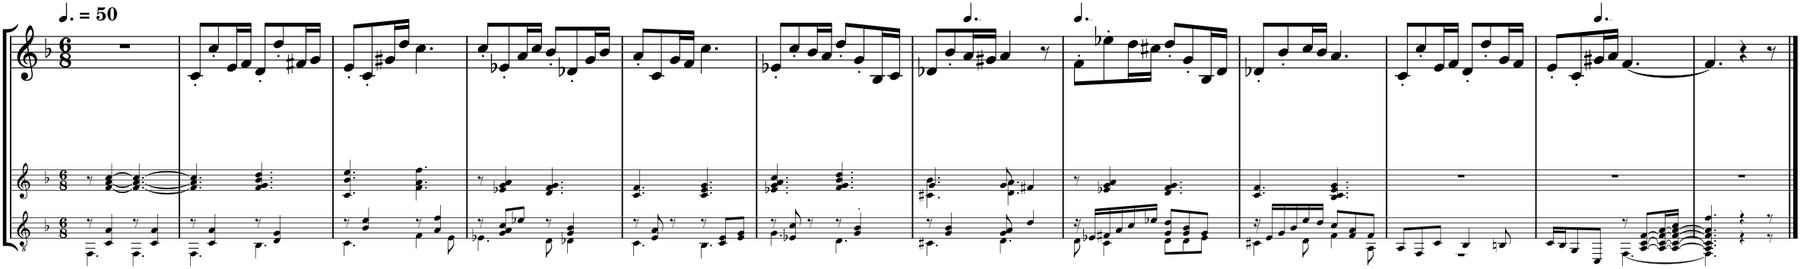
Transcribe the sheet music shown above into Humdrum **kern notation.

**kern	**kern	**kern
*part3	*part2	*part1
*staff3	*staff2	*staff1
*I"Guitarra clásica	*I"Soprano	*I"Clarinete en Sib
*	*	*I'Cl
*stria5	*stria5	*
*clefGv2	*clefG2	*clefG2
*	*	*Trd1c2
*k[b-]	*k[b-]	*k[b-]
*M6/8	*M6/8	*M6/8
*MM75	*MM75	*MM75
=1	=1	=1
*^	*	*
8r	4.FF\	8r	2.r
4C/ 4A/	.	[4f/ [4a/ [4cc/	.
8r	4.FF\	4.f/_ 4.a/_ 4.cc/_	.
4C/ 4A/	.	.	.
=2	=2	=2	=2
8r	4.FF\	4.f/] 4.a/] 4.cc/]	8c'/L
4C/ 4A/	.	.	8cc'/
.	.	.	16e/L
.	.	.	16f/JJ
8r	4.BB-\	4.f/ 4.g/ 4.b-/ 4.dd/	8d'/L
4D/ 4G/	.	.	8dd'/
.	.	.	16f#X/L
.	.	.	16g/JJ
=3	=3	=3	=3
8r	4.C\	4.c/ 4.b-/ 4.ee/	8e'/L
4B-/ 4e/	.	.	8c'/
.	.	.	16g#X/L
.	.	.	16dd/JJ
8r	4F\	4.f\ 4.a\ 4.ff\	4.cc\
4A/ 4f/	.	.	.
.	8E\	.	.
=4	=4	=4	=4
8r	4.E-X\	8r	8cc'/L
8G/ 8A/ 8c/L	.	4e-X/ 4g/ 4a/	8e-X'/
8e-X/J	.	.	16a/L
.	.	.	16cc/JJ
8r	8D\	4.d/ 4.f/ 4.g/	8b-'/L
4G/ 4B-/	4D-X\	.	8d-X'/
.	.	.	16g/L
.	.	.	16b-/JJ
=5	=5	=5	=5
8r	4.C\	4.c/ 4.f/	8a'/L
8E/ 8A/	.	.	8c/
8r	.	.	16g/L
.	.	.	16f/JJ
8r	4.BB-\	4.c/ 4.e/ 4.g/	4.cc\
8C/ 8E/L	.	.	.
8E/ 8G/J	.	.	.
=6	=6	=6	=6
8r	4.G\	4.e-X/ 4.g/ 4.a/ 4.cc/	8e-X'/L
8E-X/ 8c/	.	.	8cc'/
8r	.	.	16b-/L
.	.	.	16a/JJ
8r	4.D\	4.f/ 4.g/ 4.b-/ 4.dd/	8dd'/L
4G/' 4B-/'	.	.	8g'/
.	.	.	16B-/L
.	.	.	16c/JJ
=7	=7	=7	=7
*	*	*^	*
8r	4.C#X\	4.g/	4.c#X\ 4.b-\	8d-X/L
4G/ 4B-/	.	.	.	8b-'/
*	*	*	*	*MM72
.	.	.	.	16a/L
.	.	.	.	16g#X/JJ
8G/ 8A/	4.D\	8g/	4.d\ 4.a\	4a/
4d/	.	4f#X/	.	.
.	.	.	.	8r
*	*	*v	*v	*
=8	=8	=8	=8
*	*	*	*MM75
16r	8D\	8r	8f'\L
16E-X/LL	.	.	.
16F#X/	4C\	4e-X/ 4g/ 4a/	8ee-X'\
16A/	.	.	.
16c/	.	.	16dd\L
16e-X/JJ	.	.	16cc#X\JJ
8G/ 8d/L	8D\L	4.d/ 4.f/ 4.g/	8dd'/L
8G/ 8B-/	8D\	.	8g'/
8G/J	8E-\J	.	16B-/L
.	.	.	16d/JJ
=9	=9	=9	=9
16r	4C#X\	4.c/ 4.f/	8d-X'/L
16E/LL	.	.	.
16G/	.	.	8b-'/
16B-/	.	.	.
16e/	8D\	.	16cc/L
16d/JJ	.	.	16b-/JJ
8c/L	4F\	4.B-/ 4.c/ 4.e/ 4.g/	4.a/
8F/ 8A/	.	.	.
8F/J	8AA\	.	.
=10	=10	=10	=10
8AA/L	2.r	2.r	8c'/L
8FF/	.	.	8cc'/
8C/J	.	.	16e/L
.	.	.	16f/JJ
4BB-/	.	.	8d'/L
.	.	.	8dd'/
8BBn/	.	.	16g/L
.	.	.	16f/JJ
=11	=11	=11	=11
16C/LL	4.ryy	2.r	8e'/L
16BB-/J	.	.	.
8GG/	.	.	8c'/
*	*	*	*MM68
8CC/J	.	.	16g#X/L
.	.	.	16a/JJ
8r	[4.FF\	.	[4.f/
[8AA/ [8C/ [8F/L	.	.	.
16AA/_ 16C/_ 16F/_ [16A/L	.	.	.
16AA/_ 16C/_ 16F/_ 16A/_ 16c/JJ	.	.	.
=12	=12	=12	=12
4.AA/] 4.C/] 4.F/] 4.A/] 4.f/	4.FF\]	2.r	4.f/]
4r	4r	.	4r
8r	8r	.	8r
*v	*v	*	*
==	==	==
*-	*-	*-
